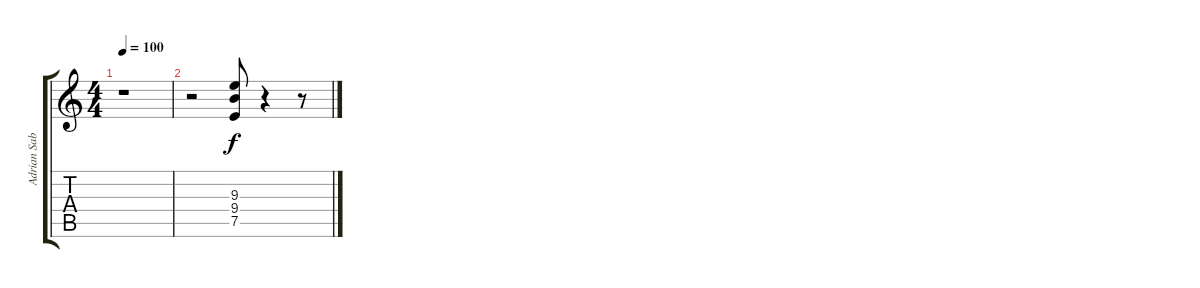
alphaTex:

\track ("Adrian Sabbath" "Adrian Sab") {instrument acousticguitarsteel}
\staff {score tabs}
\tuning (E4 B3 G3 D3 A2 E2) {hide}
\ts (4 4)
\tempo 100
\clef g2
\ks c
r.1{dy f} |
r.2 (9.3 9.4 7.5).8 r.4 r.8
